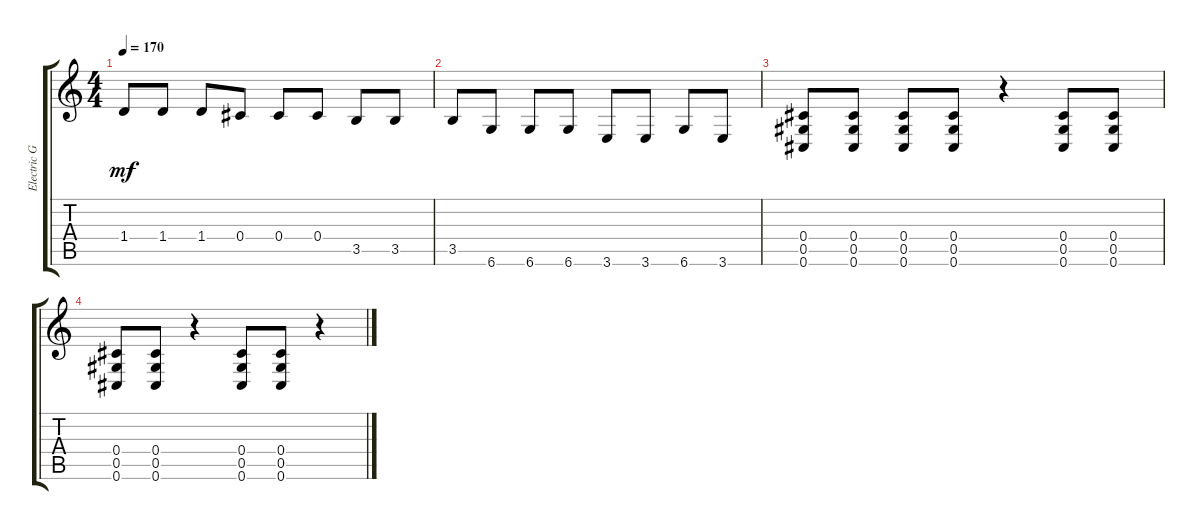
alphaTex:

\track ("Electric Guitar" "Electric G") {instrument distortionguitar}
\staff {score tabs}
\tuning (Eb4 Bb3 Gb3 Db3 Ab2 Db2) {hide}
\ts (4 4)
\tempo 170
\clef g2
\ks c
1.4.8{dy mf} 1.4.8 1.4.8 0.4.8 0.4.8 0.4.8 3.5.8 3.5.8 |
3.5.8 6.6.8 6.6.8 6.6.8 3.6.8 3.6.8 6.6.8 3.6.8 |
(0.4 0.5 0.6).8 (0.4 0.5 0.6).8 (0.4 0.5 0.6).8 (0.4 0.5 0.6).8 r.4 (0.4 0.5 0.6).8 (0.4 0.5 0.6).8 |
(0.4 0.5 0.6).8 (0.4 0.5 0.6).8 r.4 (0.4 0.5 0.6).8 (0.4 0.5 0.6).8 r.4
